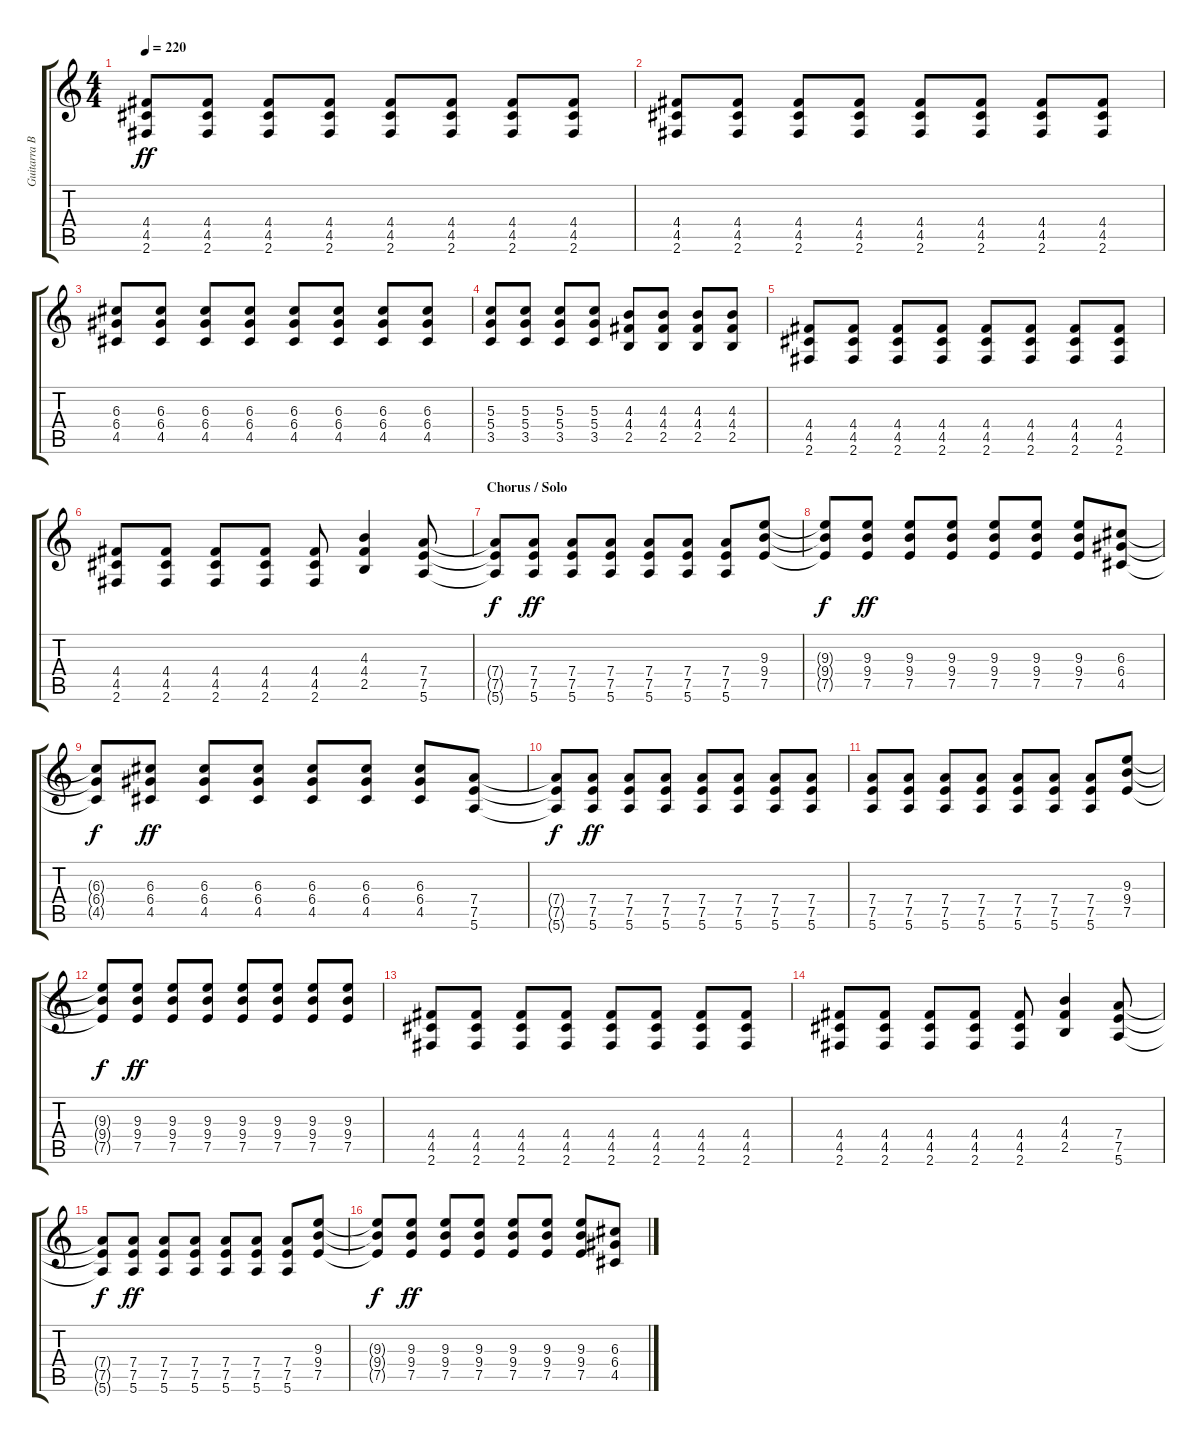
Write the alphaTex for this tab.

\track ("Guitarra Base" "Guitarra B") {instrument distortionguitar}
\staff {score tabs}
\tuning (E4 B3 G3 D3 A2 E2) {hide}
\ts (4 4)
\tempo 220
\clef g2
\ks c
(4.4 4.5 2.6).8{dy ff} (4.4 4.5 2.6).8 (4.4 4.5 2.6).8 (4.4 4.5 2.6).8 (4.4 4.5 2.6).8 (4.4 4.5 2.6).8 (4.4 4.5 2.6).8 (4.4 4.5 2.6).8 |
(4.4 4.5 2.6).8 (4.4 4.5 2.6).8 (4.4 4.5 2.6).8 (4.4 4.5 2.6).8 (4.4 4.5 2.6).8 (4.4 4.5 2.6).8 (4.4 4.5 2.6).8 (4.4 4.5 2.6).8 |
(6.3 6.4 4.5).8 (6.3 6.4 4.5).8 (6.3 6.4 4.5).8 (6.3 6.4 4.5).8 (6.3 6.4 4.5).8 (6.3 6.4 4.5).8 (6.3 6.4 4.5).8 (6.3 6.4 4.5).8 |
(5.3 5.4 3.5).8 (5.3 5.4 3.5).8 (5.3 5.4 3.5).8 (5.3 5.4 3.5).8 (4.3 4.4 2.5).8 (4.3 4.4 2.5).8 (4.3 4.4 2.5).8 (4.3 4.4 2.5).8 |
(4.4 4.5 2.6).8 (4.4 4.5 2.6).8 (4.4 4.5 2.6).8 (4.4 4.5 2.6).8 (4.4 4.5 2.6).8 (4.4 4.5 2.6).8 (4.4 4.5 2.6).8 (4.4 4.5 2.6).8 |
(4.4 4.5 2.6).8 (4.4 4.5 2.6).8 (4.4 4.5 2.6).8 (4.4 4.5 2.6).8 (4.4 4.5 2.6).8 (4.3 4.4 2.5).4 (7.4 7.5 5.6).8 |
\section ("" "Chorus / Solo")
(7.4{t} 7.5{t} 5.6{t}).8{dy f} (7.4 7.5 5.6).8{dy ff} (7.4 7.5 5.6).8 (7.4 7.5 5.6).8 (7.4 7.5 5.6).8 (7.4 7.5 5.6).8 (7.4 7.5 5.6).8 (9.3 9.4 7.5).8 |
(9.3{t} 9.4{t} 7.5{t}).8{dy f} (9.3 9.4 7.5).8{dy ff} (9.3 9.4 7.5).8 (9.3 9.4 7.5).8 (9.3 9.4 7.5).8 (9.3 9.4 7.5).8 (9.3 9.4 7.5).8 (6.3 6.4 4.5).8 |
(6.3{t} 6.4{t} 4.5{t}).8{dy f} (6.3 6.4 4.5).8{dy ff} (6.3 6.4 4.5).8 (6.3 6.4 4.5).8 (6.3 6.4 4.5).8 (6.3 6.4 4.5).8 (6.3 6.4 4.5).8 (7.4 7.5 5.6).8 |
(7.4{t} 7.5{t} 5.6{t}).8{dy f} (7.4 7.5 5.6).8{dy ff} (7.4 7.5 5.6).8 (7.4 7.5 5.6).8 (7.4 7.5 5.6).8 (7.4 7.5 5.6).8 (7.4 7.5 5.6).8 (7.4 7.5 5.6).8 |
(7.4 7.5 5.6).8 (7.4 7.5 5.6).8 (7.4 7.5 5.6).8 (7.4 7.5 5.6).8 (7.4 7.5 5.6).8 (7.4 7.5 5.6).8 (7.4 7.5 5.6).8 (9.3 9.4 7.5).8 |
(9.3{t} 9.4{t} 7.5{t}).8{dy f} (9.3 9.4 7.5).8{dy ff} (9.3 9.4 7.5).8 (9.3 9.4 7.5).8 (9.3 9.4 7.5).8 (9.3 9.4 7.5).8 (9.3 9.4 7.5).8 (9.3 9.4 7.5).8 |
(4.4 4.5 2.6).8 (4.4 4.5 2.6).8 (4.4 4.5 2.6).8 (4.4 4.5 2.6).8 (4.4 4.5 2.6).8 (4.4 4.5 2.6).8 (4.4 4.5 2.6).8 (4.4 4.5 2.6).8 |
(4.4 4.5 2.6).8 (4.4 4.5 2.6).8 (4.4 4.5 2.6).8 (4.4 4.5 2.6).8 (4.4 4.5 2.6).8 (4.3 4.4 2.5).4 (7.4 7.5 5.6).8 |
(7.4{t} 7.5{t} 5.6{t}).8{dy f} (7.4 7.5 5.6).8{dy ff} (7.4 7.5 5.6).8 (7.4 7.5 5.6).8 (7.4 7.5 5.6).8 (7.4 7.5 5.6).8 (7.4 7.5 5.6).8 (9.3 9.4 7.5).8 |
(9.3{t} 9.4{t} 7.5{t}).8{dy f} (9.3 9.4 7.5).8{dy ff} (9.3 9.4 7.5).8 (9.3 9.4 7.5).8 (9.3 9.4 7.5).8 (9.3 9.4 7.5).8 (9.3 9.4 7.5).8 (6.3 6.4 4.5).8
